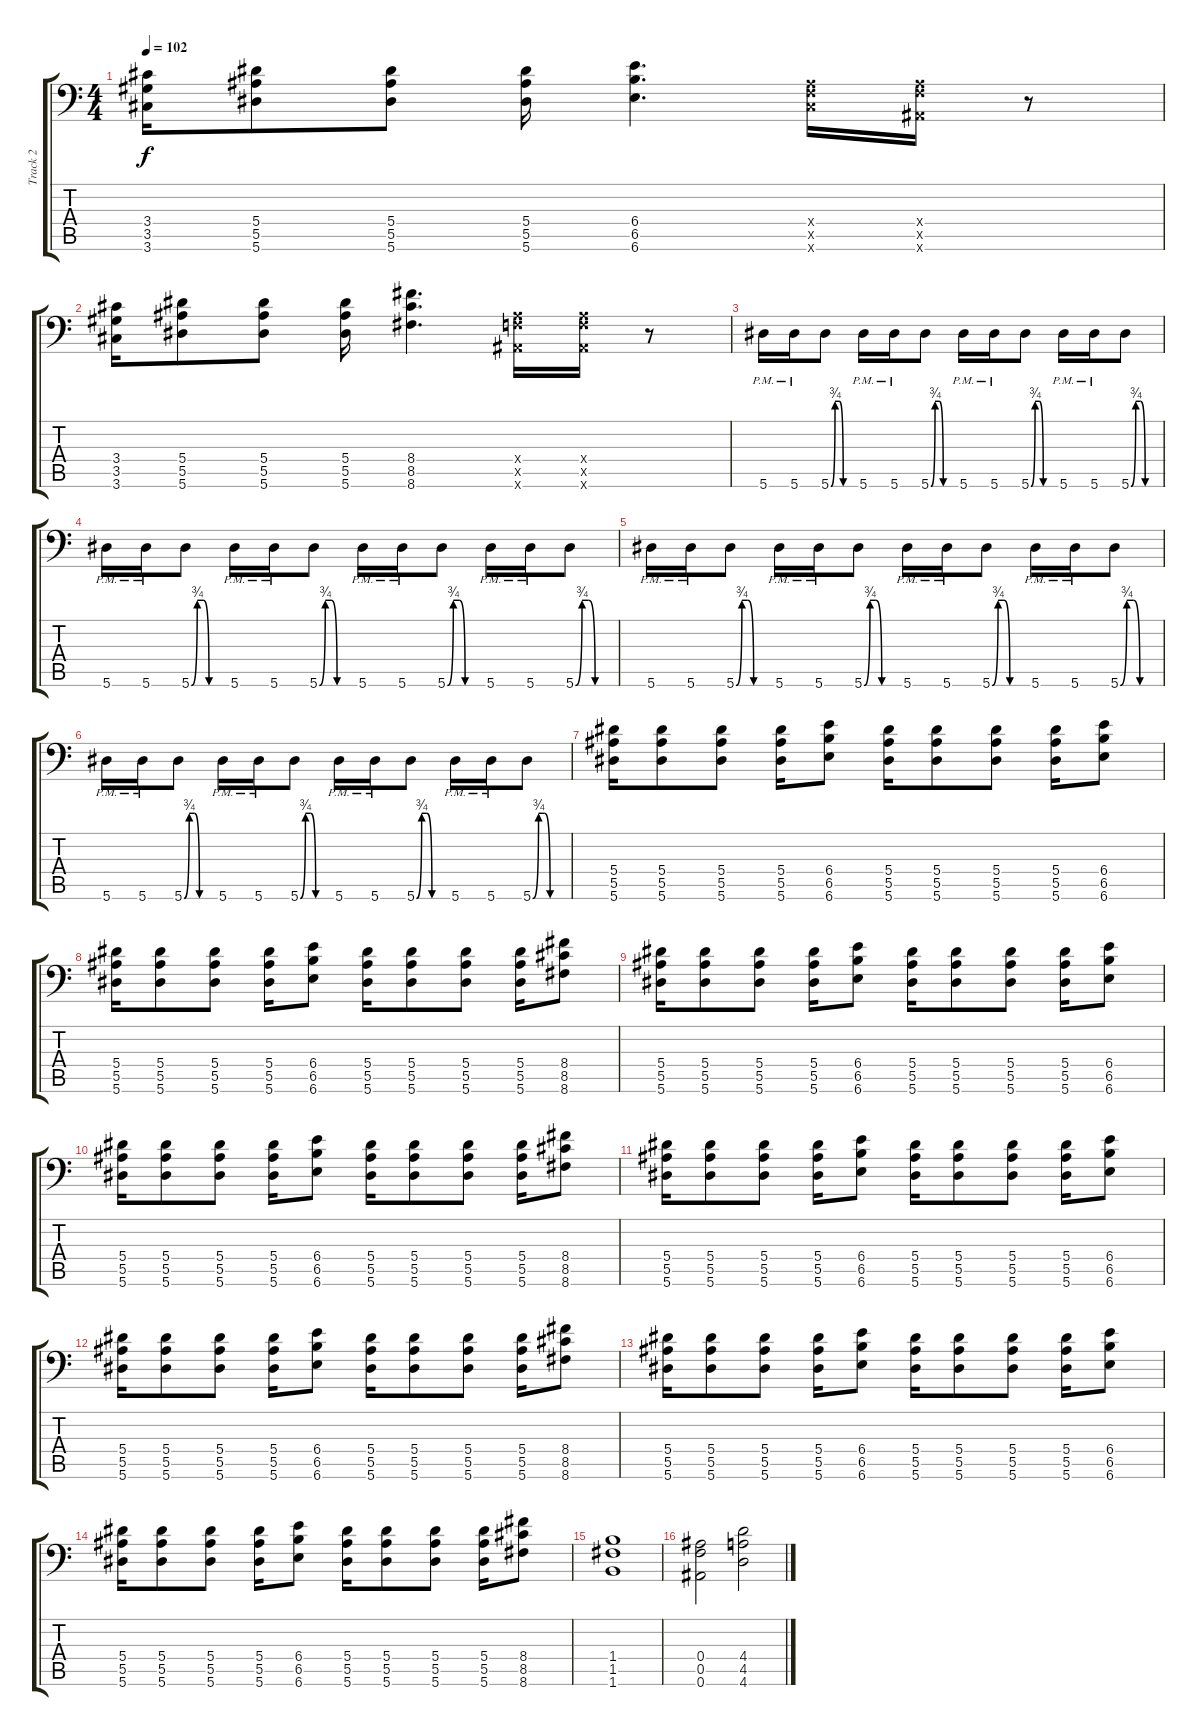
\track ("Track 2" "Track 2") {instrument acousticguitarsteel}
\staff {score tabs}
\tuning (C4 G3 Eb3 Bb2 F2 Bb1) {hide}
\ts (4 4)
\tempo 102
\clef f4
\ks c
(3.4 3.5 3.6).16{dy f} (5.4 5.5 5.6).8 (5.4 5.5 5.6).8 (5.4 5.5 5.6).16 (6.4 6.5 6.6).4{d} (0.4{x} 0.5{x} 3.6{x}).16 (0.4{x} 0.5{x} 0.6{x}).16 r.8 |
(3.4 3.5 3.6).16 (5.4 5.5 5.6).8 (5.4 5.5 5.6).8 (5.4 5.5 5.6).16 (8.4 8.5 8.6).4{d} (0.4{x} 0.5{x} 0.6{x}).16 (0.4{x} 0.5{x} 0.6{x}).16 r.8 |
5.6{pm}.16 5.6{pm}.16 5.6{be (custom 0 0 10 3 20 3 30 0 60 0)}.8 5.6{pm}.16 5.6{pm}.16 5.6{be (custom 0 0 10 3 20 3 30 0 60 0)}.8 5.6{pm}.16 5.6{pm}.16 5.6{be (custom 0 0 10 3 20 3 30 0 60 0)}.8 5.6{pm}.16 5.6{pm}.16 5.6{be (custom 0 0 10 3 20 3 30 0 60 0)}.8 |
5.6{pm}.16 5.6{pm}.16 5.6{be (custom 0 0 10 3 20 3 30 0 60 0)}.8 5.6{pm}.16 5.6{pm}.16 5.6{be (custom 0 0 10 3 20 3 30 0 60 0)}.8 5.6{pm}.16 5.6{pm}.16 5.6{be (custom 0 0 10 3 20 3 30 0 60 0)}.8 5.6{pm}.16 5.6{pm}.16 5.6{be (custom 0 0 10 3 20 3 30 0 60 0)}.8 |
5.6{pm}.16 5.6{pm}.16 5.6{be (custom 0 0 10 3 20 3 30 0 60 0)}.8 5.6{pm}.16 5.6{pm}.16 5.6{be (custom 0 0 10 3 20 3 30 0 60 0)}.8 5.6{pm}.16 5.6{pm}.16 5.6{be (custom 0 0 10 3 20 3 30 0 60 0)}.8 5.6{pm}.16 5.6{pm}.16 5.6{be (custom 0 0 10 3 20 3 30 0 60 0)}.8 |
5.6{pm}.16 5.6{pm}.16 5.6{be (custom 0 0 10 3 20 3 30 0 60 0)}.8 5.6{pm}.16 5.6{pm}.16 5.6{be (custom 0 0 10 3 20 3 30 0 60 0)}.8 5.6{pm}.16 5.6{pm}.16 5.6{be (custom 0 0 10 3 20 3 30 0 60 0)}.8 5.6{pm}.16 5.6{pm}.16 5.6{be (custom 0 0 10 3 20 3 30 0 60 0)}.8 |
(5.4 5.5 5.6).16 (5.4 5.5 5.6).8 (5.4 5.5 5.6).8 (5.4 5.5 5.6).16 (6.4 6.5 6.6).8 (5.4 5.5 5.6).16 (5.4 5.5 5.6).8 (5.4 5.5 5.6).8 (5.4 5.5 5.6).16 (6.4 6.5 6.6).8 |
(5.4 5.5 5.6).16 (5.4 5.5 5.6).8 (5.4 5.5 5.6).8 (5.4 5.5 5.6).16 (6.4 6.5 6.6).8 (5.4 5.5 5.6).16 (5.4 5.5 5.6).8 (5.4 5.5 5.6).8 (5.4 5.5 5.6).16 (8.4 8.5 8.6).8 |
(5.4 5.5 5.6).16 (5.4 5.5 5.6).8 (5.4 5.5 5.6).8 (5.4 5.5 5.6).16 (6.4 6.5 6.6).8 (5.4 5.5 5.6).16 (5.4 5.5 5.6).8 (5.4 5.5 5.6).8 (5.4 5.5 5.6).16 (6.4 6.5 6.6).8 |
(5.4 5.5 5.6).16 (5.4 5.5 5.6).8 (5.4 5.5 5.6).8 (5.4 5.5 5.6).16 (6.4 6.5 6.6).8 (5.4 5.5 5.6).16 (5.4 5.5 5.6).8 (5.4 5.5 5.6).8 (5.4 5.5 5.6).16 (8.4 8.5 8.6).8 |
(5.4 5.5 5.6).16 (5.4 5.5 5.6).8 (5.4 5.5 5.6).8 (5.4 5.5 5.6).16 (6.4 6.5 6.6).8 (5.4 5.5 5.6).16 (5.4 5.5 5.6).8 (5.4 5.5 5.6).8 (5.4 5.5 5.6).16 (6.4 6.5 6.6).8 |
(5.4 5.5 5.6).16 (5.4 5.5 5.6).8 (5.4 5.5 5.6).8 (5.4 5.5 5.6).16 (6.4 6.5 6.6).8 (5.4 5.5 5.6).16 (5.4 5.5 5.6).8 (5.4 5.5 5.6).8 (5.4 5.5 5.6).16 (8.4 8.5 8.6).8 |
(5.4 5.5 5.6).16 (5.4 5.5 5.6).8 (5.4 5.5 5.6).8 (5.4 5.5 5.6).16 (6.4 6.5 6.6).8 (5.4 5.5 5.6).16 (5.4 5.5 5.6).8 (5.4 5.5 5.6).8 (5.4 5.5 5.6).16 (6.4 6.5 6.6).8 |
(5.4 5.5 5.6).16 (5.4 5.5 5.6).8 (5.4 5.5 5.6).8 (5.4 5.5 5.6).16 (6.4 6.5 6.6).8 (5.4 5.5 5.6).16 (5.4 5.5 5.6).8 (5.4 5.5 5.6).8 (5.4 5.5 5.6).16 (8.4 8.5 8.6).8 |
(1.4 1.5 1.6).1 |
(0.4 0.5 0.6).2 (4.4 4.5 4.6).2
